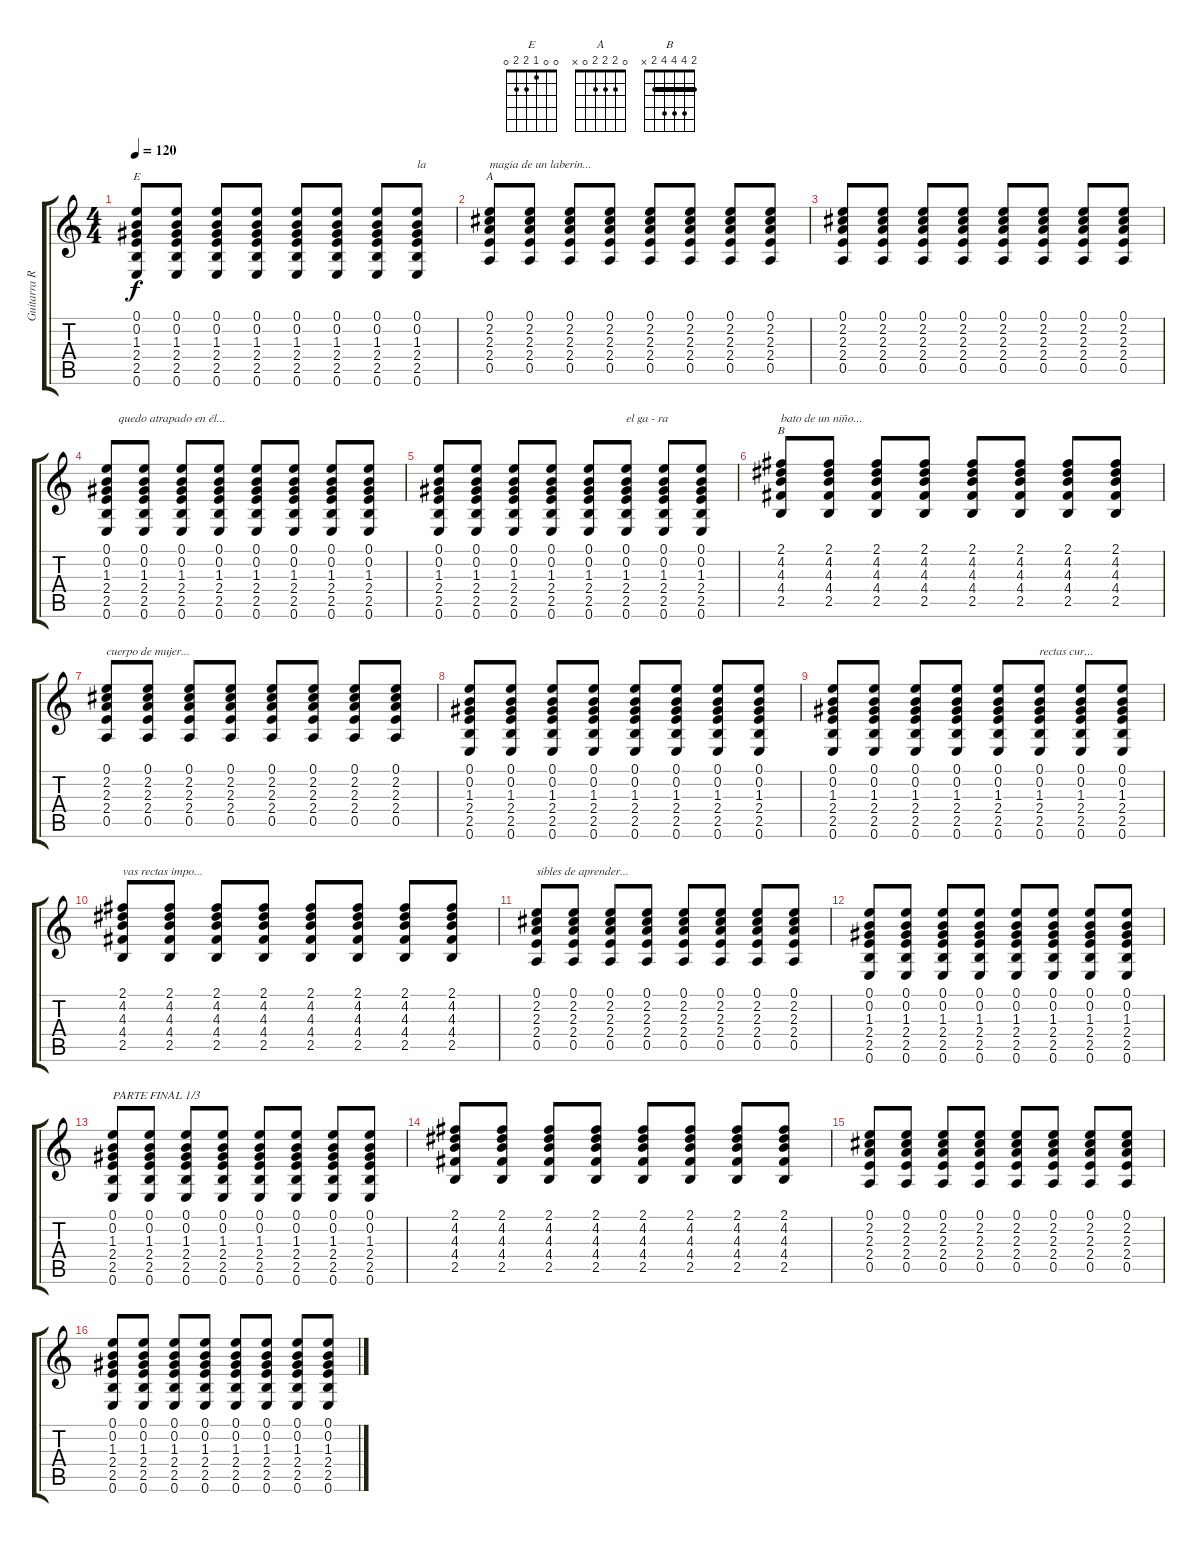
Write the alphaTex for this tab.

\track ("Guitarra Rítimica" "Guitarra R") {instrument acousticguitarsteel}
\staff {score tabs}
\tuning (E4 B3 G3 D3 A2 E2) {hide}
\chord ("E" 0 0 1 2 2 0)
\chord ("A" 0 2 2 2 0 x)
\chord ("B" 2 4 4 4 2 x) {barre 2}
\ts (4 4)
\tempo 120
\clef g2
\ks c
(0.1 0.2 1.3 2.4 2.5 0.6).8{ch "E" dy f} (0.1 0.2 1.3 2.4 2.5 0.6).8 (0.1 0.2 1.3 2.4 2.5 0.6).8 (0.1 0.2 1.3 2.4 2.5 0.6).8 (0.1 0.2 1.3 2.4 2.5 0.6).8 (0.1 0.2 1.3 2.4 2.5 0.6).8 (0.1 0.2 1.3 2.4 2.5 0.6).8 (0.1 0.2 1.3 2.4 2.5 0.6).8{txt "la"} |
(0.1 2.2 2.3 2.4 0.5).8{ch "A" txt "magia de un laberin..."} (0.1 2.2 2.3 2.4 0.5).8 (0.1 2.2 2.3 2.4 0.5).8 (0.1 2.2 2.3 2.4 0.5).8 (0.1 2.2 2.3 2.4 0.5).8 (0.1 2.2 2.3 2.4 0.5).8 (0.1 2.2 2.3 2.4 0.5).8 (0.1 2.2 2.3 2.4 0.5).8 |
(0.1 2.2 2.3 2.4 0.5).8 (0.1 2.2 2.3 2.4 0.5).8 (0.1 2.2 2.3 2.4 0.5).8 (0.1 2.2 2.3 2.4 0.5).8 (0.1 2.2 2.3 2.4 0.5).8 (0.1 2.2 2.3 2.4 0.5).8 (0.1 2.2 2.3 2.4 0.5).8 (0.1 2.2 2.3 2.4 0.5).8 |
(0.1 0.2 1.3 2.4 2.5 0.6).8{txt "    quedo atrapado en él..."} (0.1 0.2 1.3 2.4 2.5 0.6).8 (0.1 0.2 1.3 2.4 2.5 0.6).8 (0.1 0.2 1.3 2.4 2.5 0.6).8 (0.1 0.2 1.3 2.4 2.5 0.6).8 (0.1 0.2 1.3 2.4 2.5 0.6).8 (0.1 0.2 1.3 2.4 2.5 0.6).8 (0.1 0.2 1.3 2.4 2.5 0.6).8 |
(0.1 0.2 1.3 2.4 2.5 0.6).8 (0.1 0.2 1.3 2.4 2.5 0.6).8 (0.1 0.2 1.3 2.4 2.5 0.6).8 (0.1 0.2 1.3 2.4 2.5 0.6).8 (0.1 0.2 1.3 2.4 2.5 0.6).8 (0.1 0.2 1.3 2.4 2.5 0.6).8{txt "el ga - ra "} (0.1 0.2 1.3 2.4 2.5 0.6).8 (0.1 0.2 1.3 2.4 2.5 0.6).8 |
(2.1 4.2 4.3 4.4 2.5).8{ch "B" txt "bato de un niño..."} (2.1 4.2 4.3 4.4 2.5).8 (2.1 4.2 4.3 4.4 2.5).8 (2.1 4.2 4.3 4.4 2.5).8 (2.1 4.2 4.3 4.4 2.5).8 (2.1 4.2 4.3 4.4 2.5).8 (2.1 4.2 4.3 4.4 2.5).8 (2.1 4.2 4.3 4.4 2.5).8 |
(0.1 2.2 2.3 2.4 0.5).8{txt "cuerpo de mujer..."} (0.1 2.2 2.3 2.4 0.5).8 (0.1 2.2 2.3 2.4 0.5).8 (0.1 2.2 2.3 2.4 0.5).8 (0.1 2.2 2.3 2.4 0.5).8 (0.1 2.2 2.3 2.4 0.5).8 (0.1 2.2 2.3 2.4 0.5).8 (0.1 2.2 2.3 2.4 0.5).8 |
(0.1 0.2 1.3 2.4 2.5 0.6).8 (0.1 0.2 1.3 2.4 2.5 0.6).8 (0.1 0.2 1.3 2.4 2.5 0.6).8 (0.1 0.2 1.3 2.4 2.5 0.6).8 (0.1 0.2 1.3 2.4 2.5 0.6).8 (0.1 0.2 1.3 2.4 2.5 0.6).8 (0.1 0.2 1.3 2.4 2.5 0.6).8 (0.1 0.2 1.3 2.4 2.5 0.6).8 |
(0.1 0.2 1.3 2.4 2.5 0.6).8 (0.1 0.2 1.3 2.4 2.5 0.6).8 (0.1 0.2 1.3 2.4 2.5 0.6).8 (0.1 0.2 1.3 2.4 2.5 0.6).8 (0.1 0.2 1.3 2.4 2.5 0.6).8 (0.1 0.2 1.3 2.4 2.5 0.6).8{txt "rectas cur..."} (0.1 0.2 1.3 2.4 2.5 0.6).8 (0.1 0.2 1.3 2.4 2.5 0.6).8 |
(2.1 4.2 4.3 4.4 2.5).8{txt "vas rectas impo..."} (2.1 4.2 4.3 4.4 2.5).8 (2.1 4.2 4.3 4.4 2.5).8 (2.1 4.2 4.3 4.4 2.5).8 (2.1 4.2 4.3 4.4 2.5).8 (2.1 4.2 4.3 4.4 2.5).8 (2.1 4.2 4.3 4.4 2.5).8 (2.1 4.2 4.3 4.4 2.5).8 |
(0.1 2.2 2.3 2.4 0.5).8{txt "sibles de aprender..."} (0.1 2.2 2.3 2.4 0.5).8 (0.1 2.2 2.3 2.4 0.5).8 (0.1 2.2 2.3 2.4 0.5).8 (0.1 2.2 2.3 2.4 0.5).8 (0.1 2.2 2.3 2.4 0.5).8 (0.1 2.2 2.3 2.4 0.5).8 (0.1 2.2 2.3 2.4 0.5).8 |
(0.1 0.2 1.3 2.4 2.5 0.6).8 (0.1 0.2 1.3 2.4 2.5 0.6).8 (0.1 0.2 1.3 2.4 2.5 0.6).8 (0.1 0.2 1.3 2.4 2.5 0.6).8 (0.1 0.2 1.3 2.4 2.5 0.6).8 (0.1 0.2 1.3 2.4 2.5 0.6).8 (0.1 0.2 1.3 2.4 2.5 0.6).8 (0.1 0.2 1.3 2.4 2.5 0.6).8 |
(0.1 0.2 1.3 2.4 2.5 0.6).8{txt "PARTE FINAL 1/3"} (0.1 0.2 1.3 2.4 2.5 0.6).8 (0.1 0.2 1.3 2.4 2.5 0.6).8 (0.1 0.2 1.3 2.4 2.5 0.6).8 (0.1 0.2 1.3 2.4 2.5 0.6).8 (0.1 0.2 1.3 2.4 2.5 0.6).8 (0.1 0.2 1.3 2.4 2.5 0.6).8 (0.1 0.2 1.3 2.4 2.5 0.6).8 |
(2.1 4.2 4.3 4.4 2.5).8 (2.1 4.2 4.3 4.4 2.5).8 (2.1 4.2 4.3 4.4 2.5).8 (2.1 4.2 4.3 4.4 2.5).8 (2.1 4.2 4.3 4.4 2.5).8 (2.1 4.2 4.3 4.4 2.5).8 (2.1 4.2 4.3 4.4 2.5).8 (2.1 4.2 4.3 4.4 2.5).8 |
(0.1 2.2 2.3 2.4 0.5).8 (0.1 2.2 2.3 2.4 0.5).8 (0.1 2.2 2.3 2.4 0.5).8 (0.1 2.2 2.3 2.4 0.5).8 (0.1 2.2 2.3 2.4 0.5).8 (0.1 2.2 2.3 2.4 0.5).8 (0.1 2.2 2.3 2.4 0.5).8 (0.1 2.2 2.3 2.4 0.5).8 |
(0.1 0.2 1.3 2.4 2.5 0.6).8 (0.1 0.2 1.3 2.4 2.5 0.6).8 (0.1 0.2 1.3 2.4 2.5 0.6).8 (0.1 0.2 1.3 2.4 2.5 0.6).8 (0.1 0.2 1.3 2.4 2.5 0.6).8 (0.1 0.2 1.3 2.4 2.5 0.6).8 (0.1 0.2 1.3 2.4 2.5 0.6).8 (0.1 0.2 1.3 2.4 2.5 0.6).8
